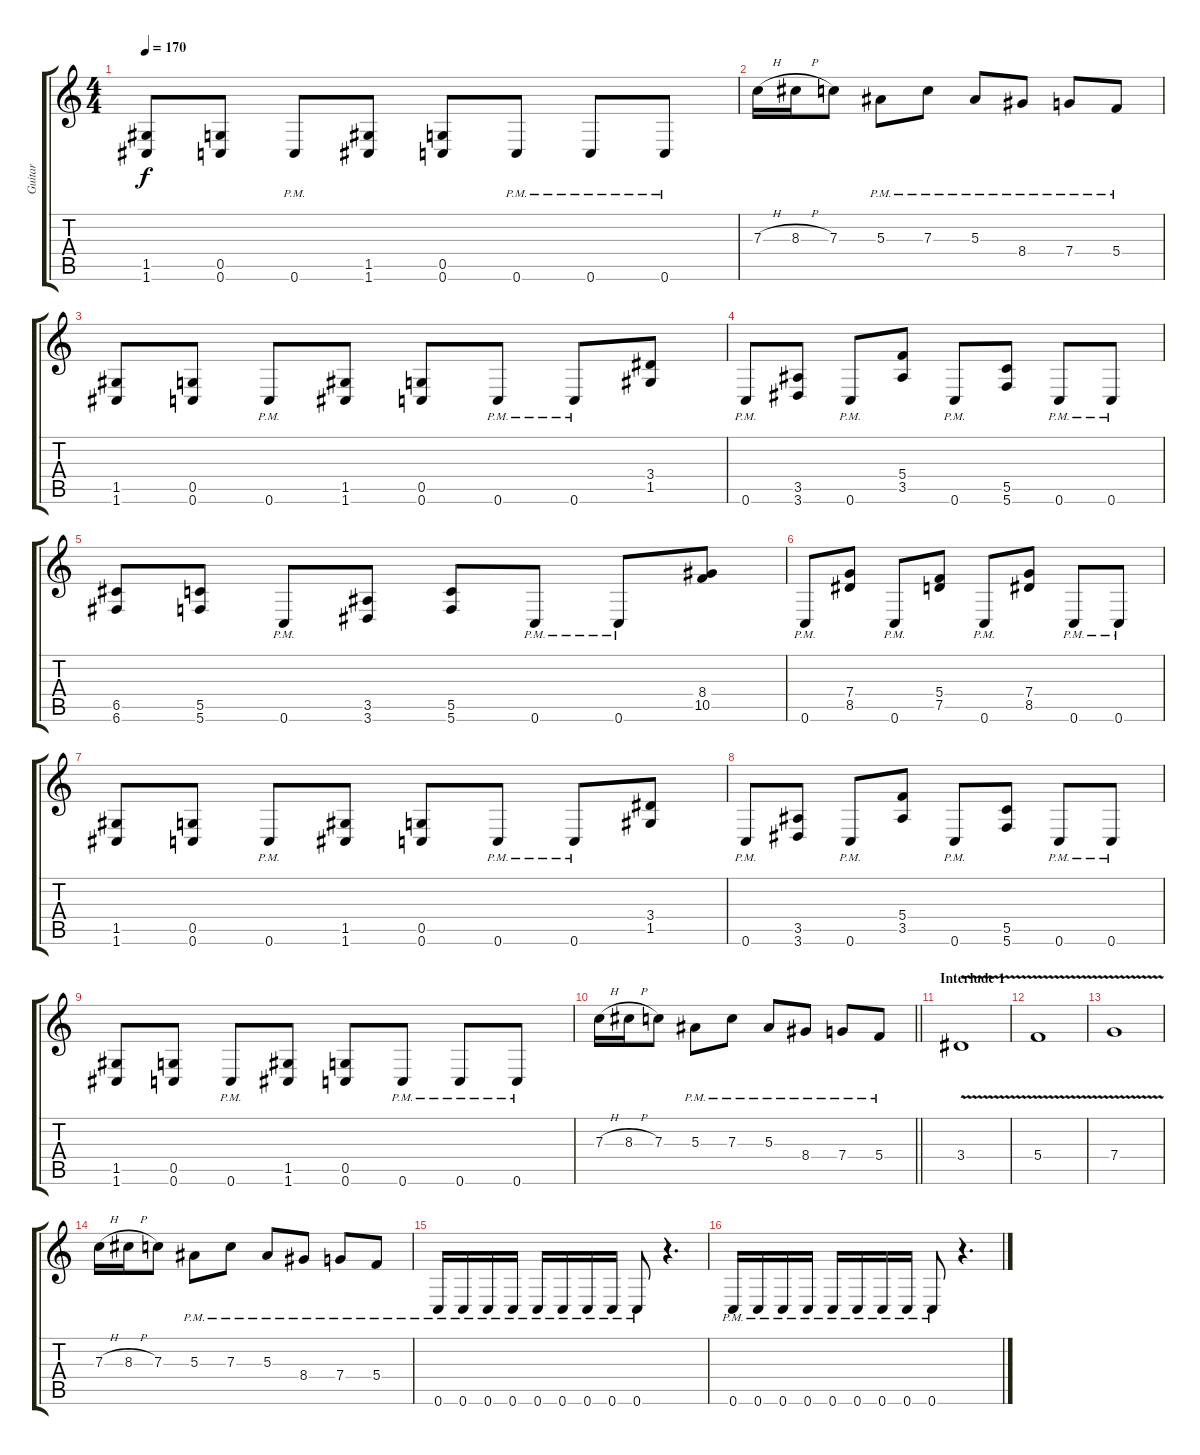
\track ("Guitar" "Guitar") {instrument overdrivenguitar}
\staff {score tabs}
\tuning (D4 A3 F3 C3 G2 C2) {hide}
\ts (4 4)
\tempo 170
\clef g2
\ks c
(1.5 1.6).8{dy f} (0.5 0.6).8 0.6{pm}.8 (1.5 1.6).8 (0.5 0.6).8 0.6{pm}.8 0.6{pm}.8 0.6{pm}.8 |
7.3{h}.16 8.3{h}.16 7.3.8 5.3{pm}.8 7.3{pm}.8 5.3{pm}.8 8.4{pm}.8 7.4{pm}.8 5.4{pm}.8 |
(1.5 1.6).8 (0.5 0.6).8 0.6{pm}.8 (1.5 1.6).8 (0.5 0.6).8 0.6{pm}.8 0.6{pm}.8 (3.4 1.5).8 |
0.6{pm}.8 (3.5 3.6).8 0.6{pm}.8 (5.4 3.5).8 0.6{pm}.8 (5.5 5.6).8 0.6{pm}.8 0.6{pm}.8 |
(6.5 6.6).8 (5.5 5.6).8 0.6{pm}.8 (3.5 3.6).8 (5.5 5.6).8 0.6{pm}.8 0.6{pm}.8 (8.4 10.5).8 |
0.6{pm}.8 (7.4 8.5).8 0.6{pm}.8 (5.4 7.5).8 0.6{pm}.8 (7.4 8.5).8 0.6{pm}.8 0.6{pm}.8 |
(1.5 1.6).8 (0.5 0.6).8 0.6{pm}.8 (1.5 1.6).8 (0.5 0.6).8 0.6{pm}.8 0.6{pm}.8 (3.4 1.5).8 |
0.6{pm}.8 (3.5 3.6).8 0.6{pm}.8 (5.4 3.5).8 0.6{pm}.8 (5.5 5.6).8 0.6{pm}.8 0.6{pm}.8 |
(1.5 1.6).8 (0.5 0.6).8 0.6{pm}.8 (1.5 1.6).8 (0.5 0.6).8 0.6{pm}.8 0.6{pm}.8 0.6{pm}.8 |
\barLineRight lightlight
7.3{h}.16 8.3{h}.16 7.3.8 5.3{pm}.8 7.3{pm}.8 5.3{pm}.8 8.4{pm}.8 7.4{pm}.8 5.4{pm}.8 |
\section ("" "Interlude 1")
3.4{v}.1 |
5.4{v}.1 |
7.4{v}.1 |
7.3{h}.16 8.3{h}.16 7.3.8 5.3{pm}.8 7.3{pm}.8 5.3{pm}.8 8.4{pm}.8 7.4{pm}.8 5.4{pm}.8 |
0.6{pm}.16 0.6{pm}.16 0.6{pm}.16 0.6{pm}.16 0.6{pm}.16 0.6{pm}.16 0.6{pm}.16 0.6{pm}.16 0.6{pm}.8 r.4{d} |
0.6{pm}.16 0.6{pm}.16 0.6{pm}.16 0.6{pm}.16 0.6{pm}.16 0.6{pm}.16 0.6{pm}.16 0.6{pm}.16 0.6{pm}.8 r.4{d}
